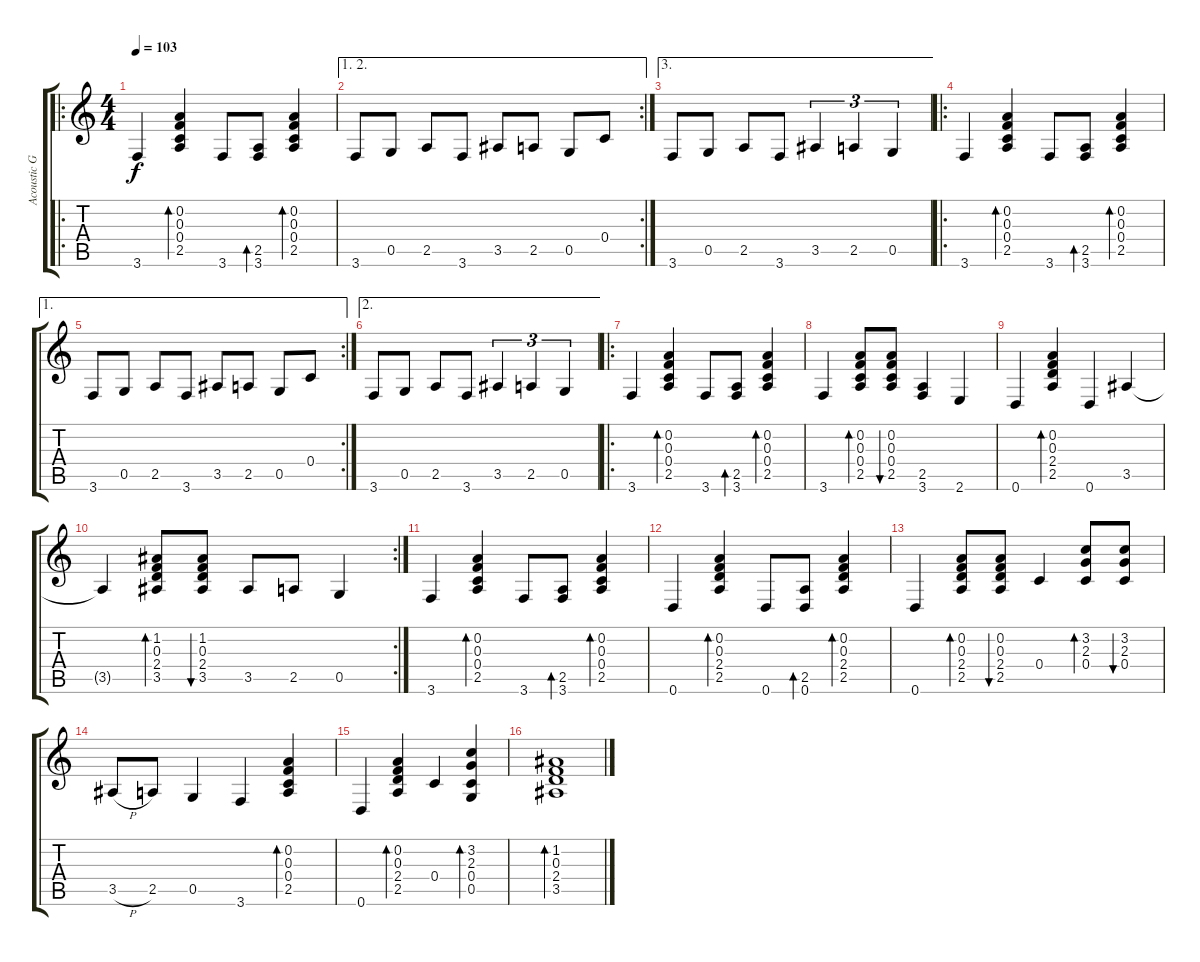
\track ("Acoustic Guitar" "Acoustic G") {instrument acousticguitarnylon}
\staff {score tabs}
\tuning (D4 A3 F3 C3 G2 D2) {hide}
\ro
\ts (4 4)
\tempo 103
\clef g2
\ks c
3.6.4{dy f instrument acousticguitarnylon} (0.2 0.3 0.4 2.5).4{bd 120} 3.6.8 (2.5 3.6).8{bd 120} (0.2 0.3 0.4 2.5).4{bd 120} |
\ae (1 2)
\rc 2
3.6.8 0.5.8 2.5.8 3.6.8 3.5.8 2.5.8 0.5.8 0.4.8 |
\ae 3
3.6.8 0.5.8 2.5.8 3.6.8 3.5.4{tu (3 2)} 2.5.4{tu (3 2)} 0.5.4{tu (3 2)} |
\ro
3.6.4 (0.2 0.3 0.4 2.5).4{bd 120} 3.6.8 (2.5 3.6).8{bd 120} (0.2 0.3 0.4 2.5).4{bd 120} |
\ae 1
\rc 2
3.6.8 0.5.8 2.5.8 3.6.8 3.5.8 2.5.8 0.5.8 0.4.8 |
\ae 2
3.6.8 0.5.8 2.5.8 3.6.8 3.5.4{tu (3 2)} 2.5.4{tu (3 2)} 0.5.4{tu (3 2)} |
\ro
3.6.4 (0.2 0.3 0.4 2.5).4{bd 120} 3.6.8 (2.5 3.6).8{bd 120} (0.2 0.3 0.4 2.5).4{bd 120} |
3.6.4 (0.2 0.3 0.4 2.5).8{bd 120} (0.2 0.3 0.4 2.5).8{bu 120} (2.5 3.6).4 2.6.4 |
0.6.4 (0.2 0.3 2.4 2.5).4{bd 120} 0.6.4 3.5.4 |
\rc 2
3.5{t}.4 (1.2 0.3 2.4 3.5).8{bd 120} (1.2 0.3 2.4 3.5).8{bu 120} 3.5.8 2.5.8 0.5.4 |
3.6.4 (0.2 0.3 0.4 2.5).4{bd 120} 3.6.8 (2.5 3.6).8{bd 120} (0.2 0.3 0.4 2.5).4{bd 120} |
0.6.4 (0.2 0.3 2.4 2.5).4{bd 120} 0.6.8 (2.5 0.6).8{bd 120} (0.2 0.3 2.4 2.5).4{bd 120} |
0.6.4 (0.2 0.3 2.4 2.5).8{bd 120} (0.2 0.3 2.4 2.5).8{bu 120} 0.4.4 (3.2 2.3 0.4).8{bd 120} (3.2 2.3 0.4).8{bu 120} |
3.5{h}.8 2.5.8 0.5.4 3.6.4 (0.2 0.3 0.4 2.5).4{bd 120} |
0.6.4 (0.2 0.3 2.4 2.5).4{bd 120} 0.4.4 (3.2 2.3 0.4 0.5).4{bd 120} |
(1.2 0.3 2.4 3.5).1{bd 120}
